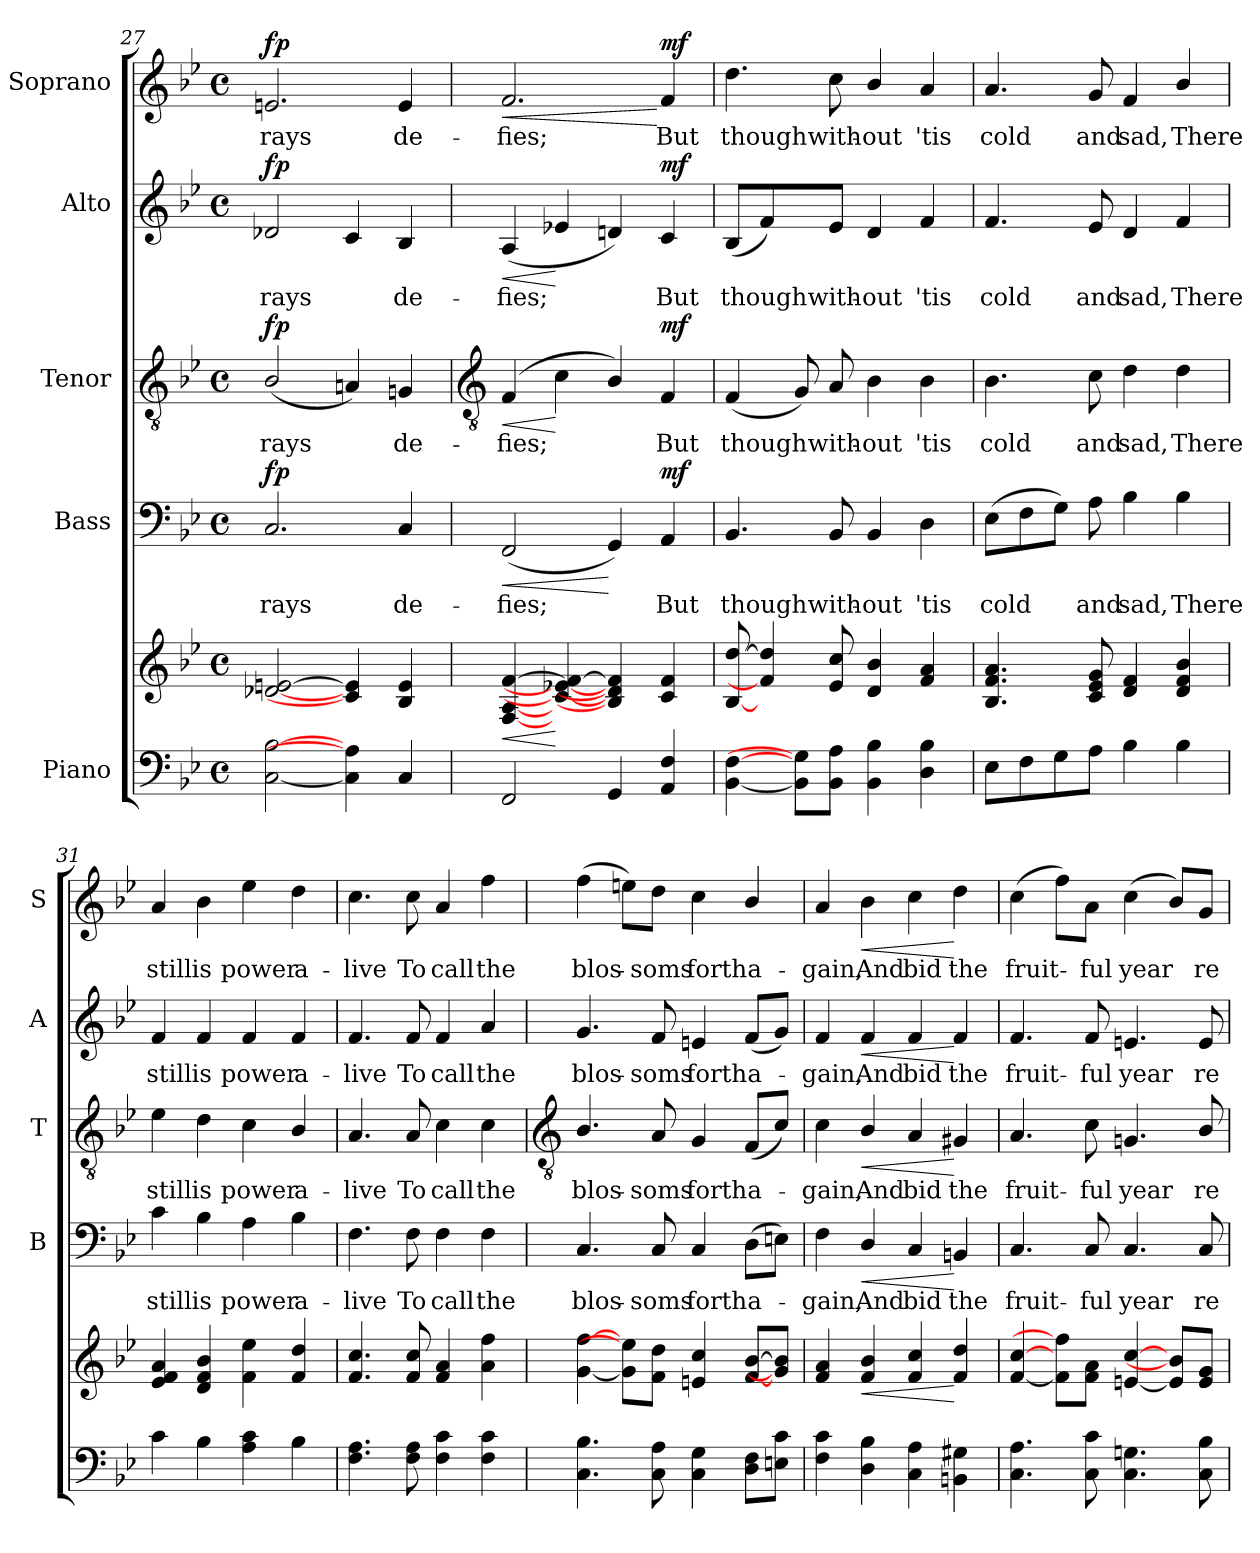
**kern	**kern	**dynam	**kern	**text	**dynam	**kern	**text	**dynam	**kern	**text	**dynam	**kern	**text	**dynam
*part5	*part5	*part5	*part4	*part4	*part4	*part3	*part3	*part3	*part2	*part2	*part2	*part1	*part1	*part1
*staff6	*staff5	*staff5/6	*staff4	*staff4	*staff4	*staff3	*staff3	*staff3	*staff2	*staff2	*staff2	*staff1	*staff1	*staff1
*I"Piano	*	*	*I"Bass	*	*	*I"Tenor	*	*	*I"Alto	*	*	*I"Soprano	*	*
*	*	*	*I'B	*	*	*I'T	*	*	*I'A	*	*	*I'S	*	*
*clefF4	*clefG2	*	*clefF4	*	*	*clefGv2	*	*	*clefG2	*	*	*clefG2	*	*
*k[b-e-]	*k[b-e-]	*	*k[b-e-]	*	*	*k[b-e-]	*	*	*k[b-e-]	*	*	*k[b-e-]	*	*
*B-:	*B-:	*	*B-:	*	*	*B-:	*	*	*B-:	*	*	*B-:	*	*
*M4/4	*M4/4	*	*M4/4	*	*	*M4/4	*	*	*M4/4	*	*	*M4/4	*	*
*met(c)	*met(c)	*	*met(c)	*	*	*met(c)	*	*	*met(c)	*	*	*met(c)	*	*
=27	=27	=27	=27	=27	=27	=27	=27	=27	=27	=27	=27	=27	=27	=27
!	!	!LO:DY:b=2	!	!LO:LY:b	!	!	!LO:LY:b	!	!	!LO:LY:b	!	!	!LO:LY:b	!
!	!	!LO:DY:n=1:b	!	!	!LO:DY:b	!	!	!LO:DY:b	!	!	!LO:DY:b	!	!	!LO:DY:b
[2C [2B-	[2d-X [2en	fp fp	2.C	rays	fp	(<2B-/	rays	fp	2d-X	rays	fp	2.en	rays	fp
4C] 4An]	4c] 4e]	.	.	.	.	4An)	.	.	4c	.	.	.	.	.
!	!	!	!	!LO:LY:b	!	!	!LO:LY:b	!	!	!LO:LY:b	!	!	!LO:LY:b	!
4C	4B- 4e	.	4C	de-	.	4Gn	de-	.	4B-	de-	.	4e	de-	.
!!LO:LB:g=z
=28	=28	=28	=28	=28	=28	=28	=28	=28	=28	=28	=28	=28	=28	=28
*	*	*	*	*	*	*clefGv2	*	*	*	*	*	*	*	*
!	!	!LO:HP:b	!	!LO:LY:b	!LO:HP:b	!	!LO:LY:b	!LO:HP:b	!	!LO:LY:b	!LO:HP:b	!	!LO:LY:b	!LO:HP:b
2FF	[4F [4A [4f	<	(<2FF	-fies;	<	(>4F	-fies;	<	(<4A	-fies;	<	2.f	-fies;	<
.	4c_ 4e-X_ 4f_	[	.	.	.	4c	.	[	4e-X	.	[	.	.	.
4GG	4B-] 4dn] 4f]	.	4GG)	.	[	4B-/)	.	.	4dn)	.	.	.	.	.
!	!	!LO:DY:b=2	!	!LO:LY:b	!	!	!LO:LY:b	!	!	!LO:LY:b	!	!	!LO:LY:b	!
!	!	!LO:DY:n=1:b	!	!	!LO:DY:b	!	!	!LO:DY:b	!	!	!LO:DY:b	!	!	!LO:DY:n=1:b
4AA 4F	4c 4f	mf mf	4AA	But	mf	4F	But	mf	4c	But	mf	4f	But	[ mf
=29	=29	=29	=29	=29	=29	=29	=29	=29	=29	=29	=29	=29	=29	=29
!	!	!	!	!LO:LY:b	!	!	!LO:LY:b	!	!	!LO:LY:b	!	!	!LO:LY:b	!
[4BB- [4F	[8B- [8dd	.	4.BB-	though	.	(<4F	though	.	(<8B-L	though	.	4.dd	though	.
.	4f] 4dd]	.	.	.	.	.	.	.	4f)	.	.	.	.	.
8BB-] 8G]L	.	.	.	.	.	8G)	.	.	.	.	.	.	.	.
!	!	!	!	!LO:LY:b	!	!	!LO:LY:b	!	!	!LO:LY:b	!	!	!LO:LY:b	!
8BB- 8AJ	8e- 8cc	.	8BB-	with-	.	8A	with-	.	8e-J	with-	.	8cc	with-	.
!	!	!	!	!LO:LY:b	!	!	!LO:LY:b	!	!	!LO:LY:b	!	!	!LO:LY:b	!
4BB- 4B-	4d/ 4b-/	.	4BB-	-out	.	4B-	-out	.	4d	-out	.	4b-/	-out	.
!	!	!	!	!LO:LY:b	!	!	!LO:LY:b	!	!	!LO:LY:b	!	!	!LO:LY:b	!
4D 4B-	4f 4a	.	4D	'tis	.	4B-	'tis	.	4f	'tis	.	4a	'tis	.
=30	=30	=30	=30	=30	=30	=30	=30	=30	=30	=30	=30	=30	=30	=30
!	!	!	!	!LO:LY:b	!	!	!LO:LY:b	!	!	!LO:LY:b	!	!	!LO:LY:b	!
8E-L	4.B- 4.f 4.a	.	(>8E-L	cold	.	4.B-	cold	.	4.f	cold	.	4.a	cold	.
8F	.	.	8F	.	.	.	.	.	.	.	.	.	.	.
8G	.	.	8GJ)	.	.	.	.	.	.	.	.	.	.	.
!	!	!	!	!LO:LY:b	!	!	!LO:LY:b	!	!	!LO:LY:b	!	!	!LO:LY:b	!
8AJ	8c 8e- 8g	.	8A	and	.	8c	and	.	8e-	and	.	8g	and	.
!	!	!	!	!LO:LY:b	!	!	!LO:LY:b	!	!	!LO:LY:b	!	!	!LO:LY:b	!
4B-	4d 4f	.	4B-	sad,	.	4d	sad,	.	4d	sad,	.	4f	sad,	.
!	!	!	!	!LO:LY:b	!	!	!LO:LY:b	!	!	!LO:LY:b	!	!	!LO:LY:b	!
4B-	4d/ 4f/ 4b-/	.	4B-	There	.	4d	There	.	4f	There	.	4b-/	There	.
=31	=31	=31	=31	=31	=31	=31	=31	=31	=31	=31	=31	=31	=31	=31
!	!	!	!	!LO:LY:b	!	!	!LO:LY:b	!	!	!LO:LY:b	!	!	!LO:LY:b	!
4c	4e- 4f 4a	.	4c	still	.	4e-	still	.	4f	still	.	4a	still	.
!	!	!	!	!LO:LY:b	!	!	!LO:LY:b	!	!	!LO:LY:b	!	!	!LO:LY:b	!
4B-	4d 4f 4b-	.	4B-	is	.	4d	is	.	4f	is	.	4b-	is	.
!	!	!	!	!LO:LY:b	!	!	!LO:LY:b	!	!	!LO:LY:b	!	!	!LO:LY:b	!
4A 4c	4f 4ee-	.	4A	power	.	4c	power	.	4f	power	.	4ee-	power	.
!	!	!	!	!LO:LY:b	!	!	!LO:LY:b	!	!	!LO:LY:b	!	!	!LO:LY:b	!
4B-	4f 4dd	.	4B-	a-	.	4B-/	a-	.	4f	a-	.	4dd	a-	.
=32	=32	=32	=32	=32	=32	=32	=32	=32	=32	=32	=32	=32	=32	=32
!	!	!	!	!LO:LY:b	!	!	!LO:LY:b	!	!	!LO:LY:b	!	!	!LO:LY:b	!
4.F 4.A	4.f 4.cc	.	4.F	-live	.	4.A	-live	.	4.f	-live	.	4.cc	-live	.
!	!	!	!	!LO:LY:b	!	!	!LO:LY:b	!	!	!LO:LY:b	!	!	!LO:LY:b	!
8F 8A	8f 8cc	.	8F	To	.	8A	To	.	8f	To	.	8cc	To	.
!	!	!	!	!LO:LY:b	!	!	!LO:LY:b	!	!	!LO:LY:b	!	!	!LO:LY:b	!
4F 4c	4f 4a	.	4F	call	.	4c	call	.	4f	call	.	4a	call	.
!	!	!	!	!LO:LY:b	!	!	!LO:LY:b	!	!	!LO:LY:b	!	!	!LO:LY:b	!
4F 4c	4a 4ff	.	4F	the	.	4c	the	.	4a	the	.	4ff	the	.
!!LO:LB:g=z
=33	=33	=33	=33	=33	=33	=33	=33	=33	=33	=33	=33	=33	=33	=33
*	*	*	*	*	*	*clefGv2	*	*	*	*	*	*	*	*
!	!	!	!	!LO:LY:b	!	!	!LO:LY:b	!	!	!LO:LY:b	!	!	!LO:LY:b	!
4.C 4.B-	[4g [4ff	.	4.C	blos-	.	4.B-/	blos-	.	4.g	blos-	.	(>4ff	blos-	.
.	8g] 8ee]L	.	.	.	.	.	.	.	.	.	.	8een\L)	.	.
!	!	!	!	!LO:LY:b	!	!	!LO:LY:b	!	!	!LO:LY:b	!	!	!LO:LY:b	!
8C 8A	8f 8ddJ	.	8C	-soms	.	8A	-soms	.	8f	-soms	.	8dd\J	soms	.
!	!	!	!	!LO:LY:b	!	!	!LO:LY:b	!	!	!LO:LY:b	!	!	!LO:LY:b	!
4C 4G	4en 4cc	.	4C	forth	.	4G	forth	.	4en	forth	.	4cc	forth	.
!	!	!	!	!LO:LY:b	!	!	!LO:LY:b	!	!	!LO:LY:b	!	!	!LO:LY:b	!
8D 8FL	[8f/ [8b-/L	.	(>8DL	a-	.	(8FL	a-	.	(<8fL	a-	.	4b-/	a-	.
8En 8cJ	8g] 8b-]J	.	8EnJ)	.	.	8cJ)	.	.	8gJ)	.	.	.	.	.
=34	=34	=34	=34	=34	=34	=34	=34	=34	=34	=34	=34	=34	=34	=34
!	!	!	!	!LO:LY:b	!	!	!LO:LY:b	!	!	!LO:LY:b	!	!	!LO:LY:b	!
4F 4c	4f 4a	.	4F	gain,	.	4c	gain,	.	4f	gain,	.	4a	-gain,	.
!	!	!LO:HP:b	!	!LO:LY:b	!LO:HP:b	!	!LO:LY:b	!LO:HP:b	!	!LO:LY:b	!LO:HP:b	!	!LO:LY:b	!LO:HP:b
4D\ 4B-\	4f 4b-	<	4D/	And	<	4B-/	And	<	4f	And	<	4b-	And	<
!	!	!	!	!LO:LY:b	!	!	!LO:LY:b	!	!	!LO:LY:b	!	!	!LO:LY:b	!
4C 4A	4f 4cc	.	4C	bid	.	4A	bid	.	4f	bid	.	4cc	bid	.
!	!	!	!	!LO:LY:b	!	!	!LO:LY:b	!	!	!LO:LY:b	!	!	!LO:LY:b	!
4BBn 4G#X	4f 4dd	[	4BBn	the	[	4G#X	the	[	4f	the	[	4dd	the	[
=35	=35	=35	=35	=35	=35	=35	=35	=35	=35	=35	=35	=35	=35	=35
!	!	!	!	!LO:LY:b	!	!	!LO:LY:b	!	!	!LO:LY:b	!	!	!LO:LY:b	!
4.C 4.A	[4f [4cc	.	4.C	fruit-	.	4.A	fruit-	.	4.f	fruit-	.	(>4cc	fruit-	.
.	8f] 8ff]L	.	.	.	.	.	.	.	.	.	.	8ff\L)	.	.
!	!	!	!	!LO:LY:b	!	!	!LO:LY:b	!	!	!LO:LY:b	!	!	!LO:LY:b	!
8C 8c	8f 8aJ	.	8C	-ful	.	8c	-ful	.	8f	-ful	.	8a\J	ful	.
!	!	!	!	!LO:LY:b	!	!	!LO:LY:b	!	!	!LO:LY:b	!	!	!LO:LY:b	!
4.C 4.Gn	[4en [4cc	.	4.C	year	.	4.Gn	year	.	4.en	year	.	(<4cc	year	.
.	8e/] 8b-/]L	.	.	.	.	.	.	.	.	.	.	8b-/L)	.	.
!	!	!	!	!LO:LY:b	!	!	!LO:LY:b	!	!	!LO:LY:b	!	!	!LO:LY:b	!
8C 8B-	8e 8gJ	.	8C	re-	.	8B-/	re-	.	8e	re-	.	8g/J	re-	.
=	=	=	=	=	=	=	=	=	=	=	=	=	=	=
*-	*-	*-	*-	*-	*-	*-	*-	*-	*-	*-	*-	*-	*-	*-
